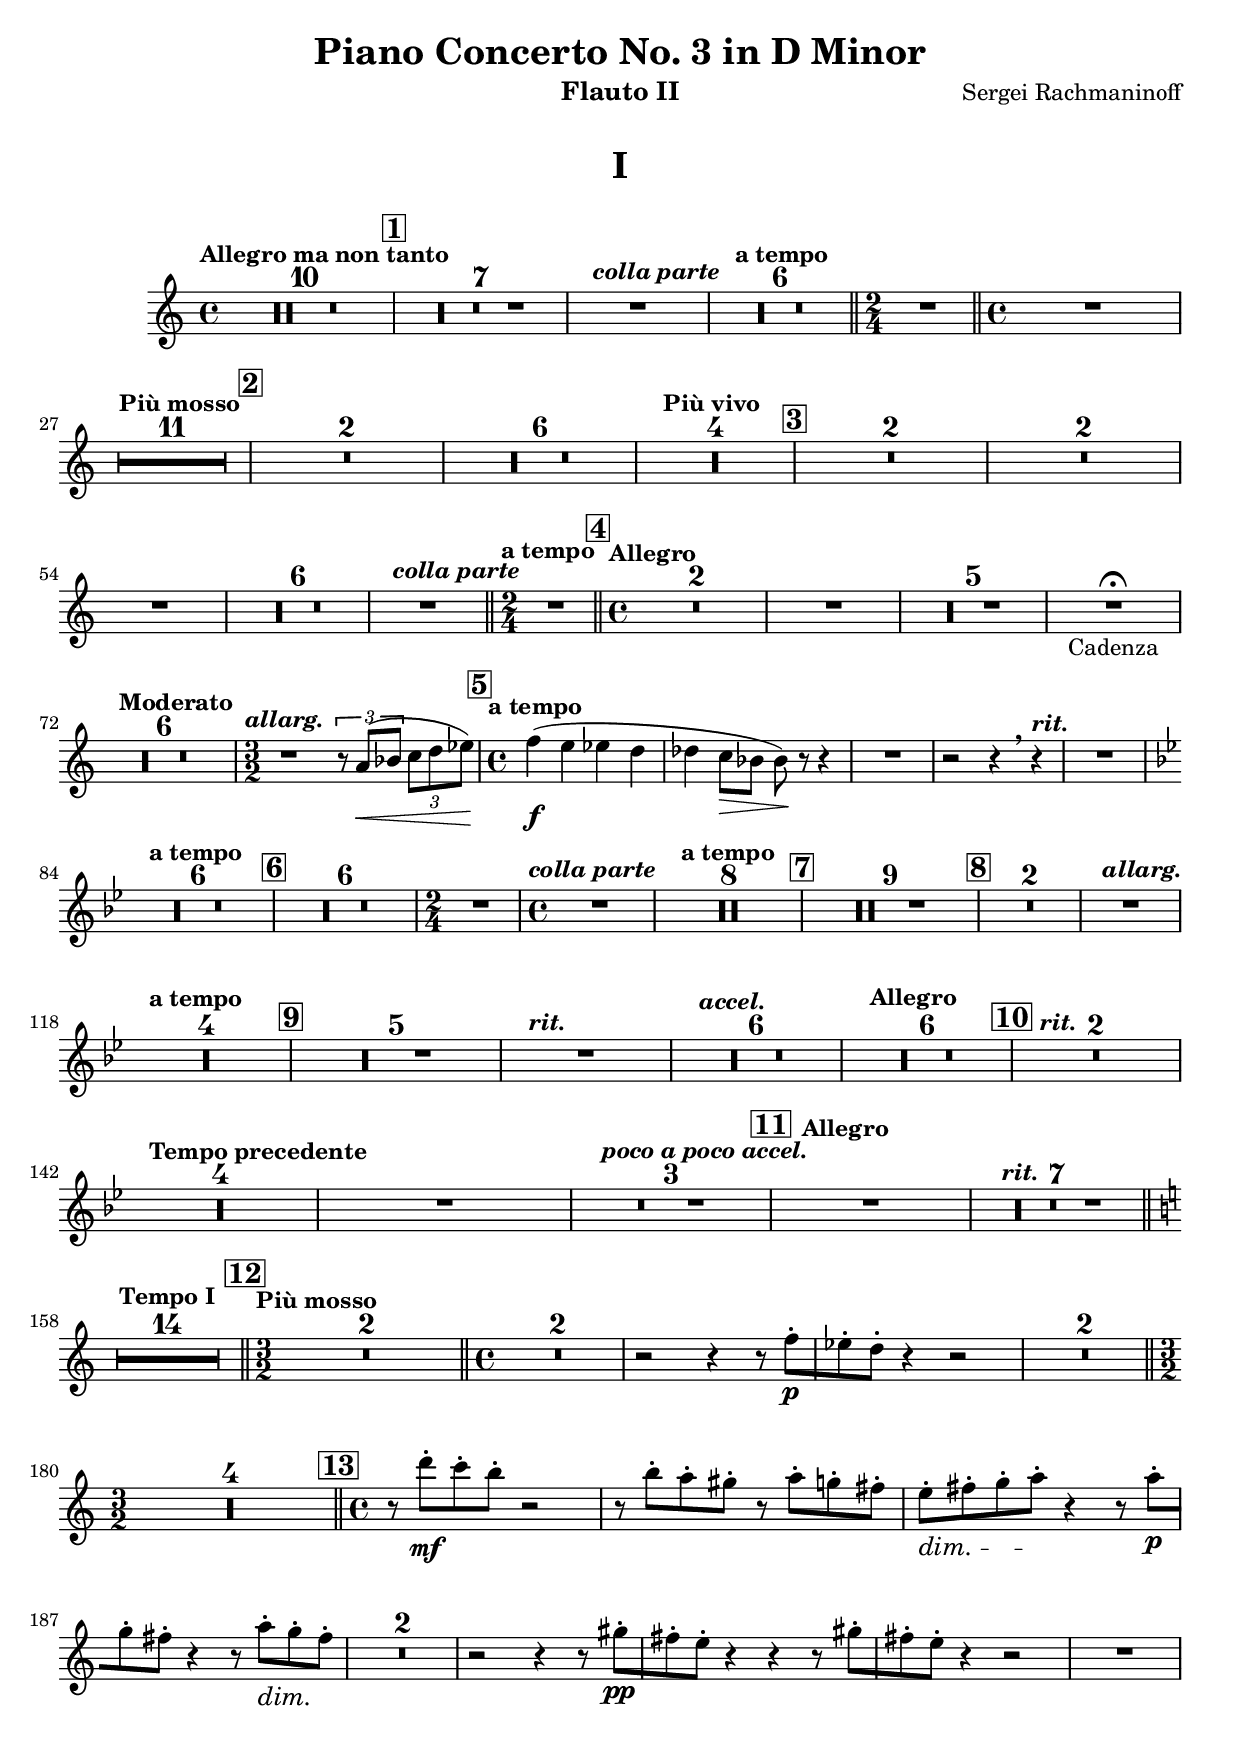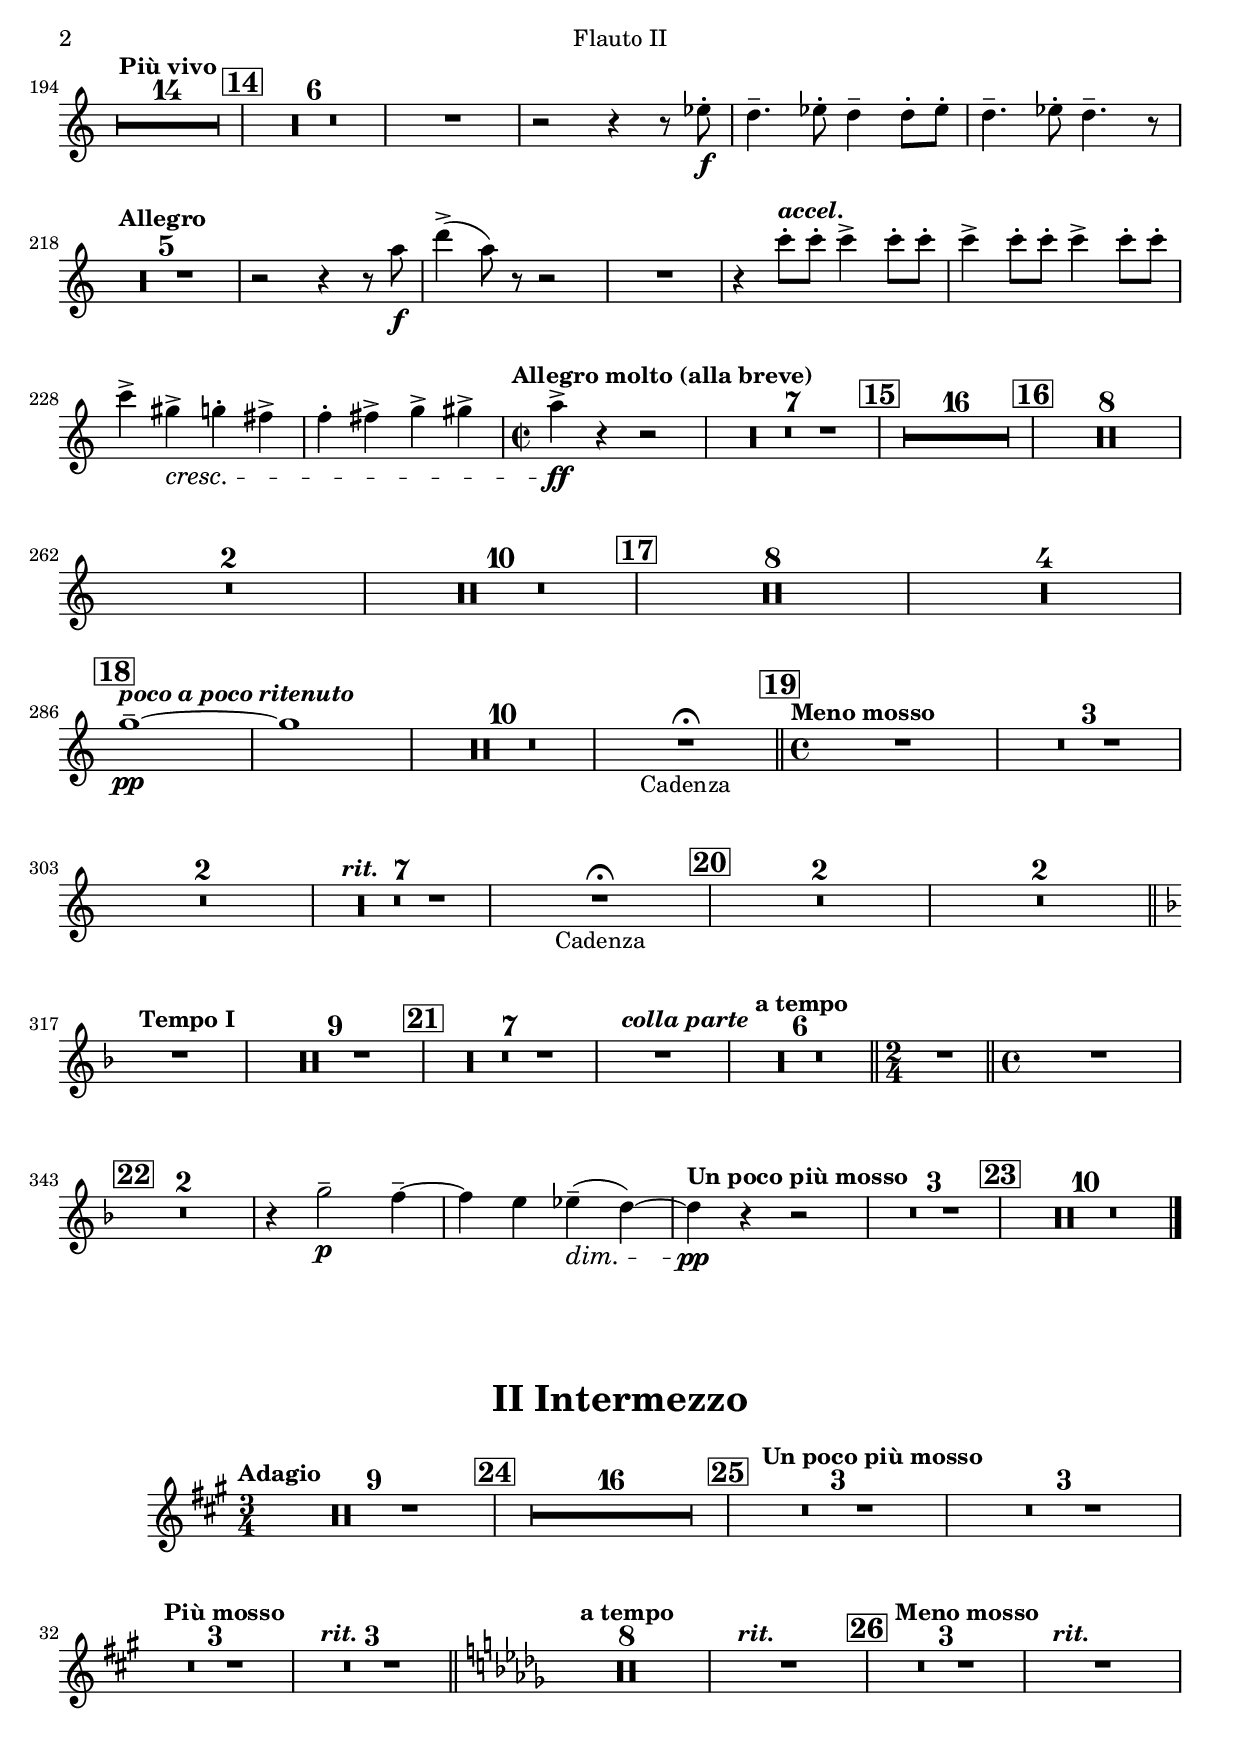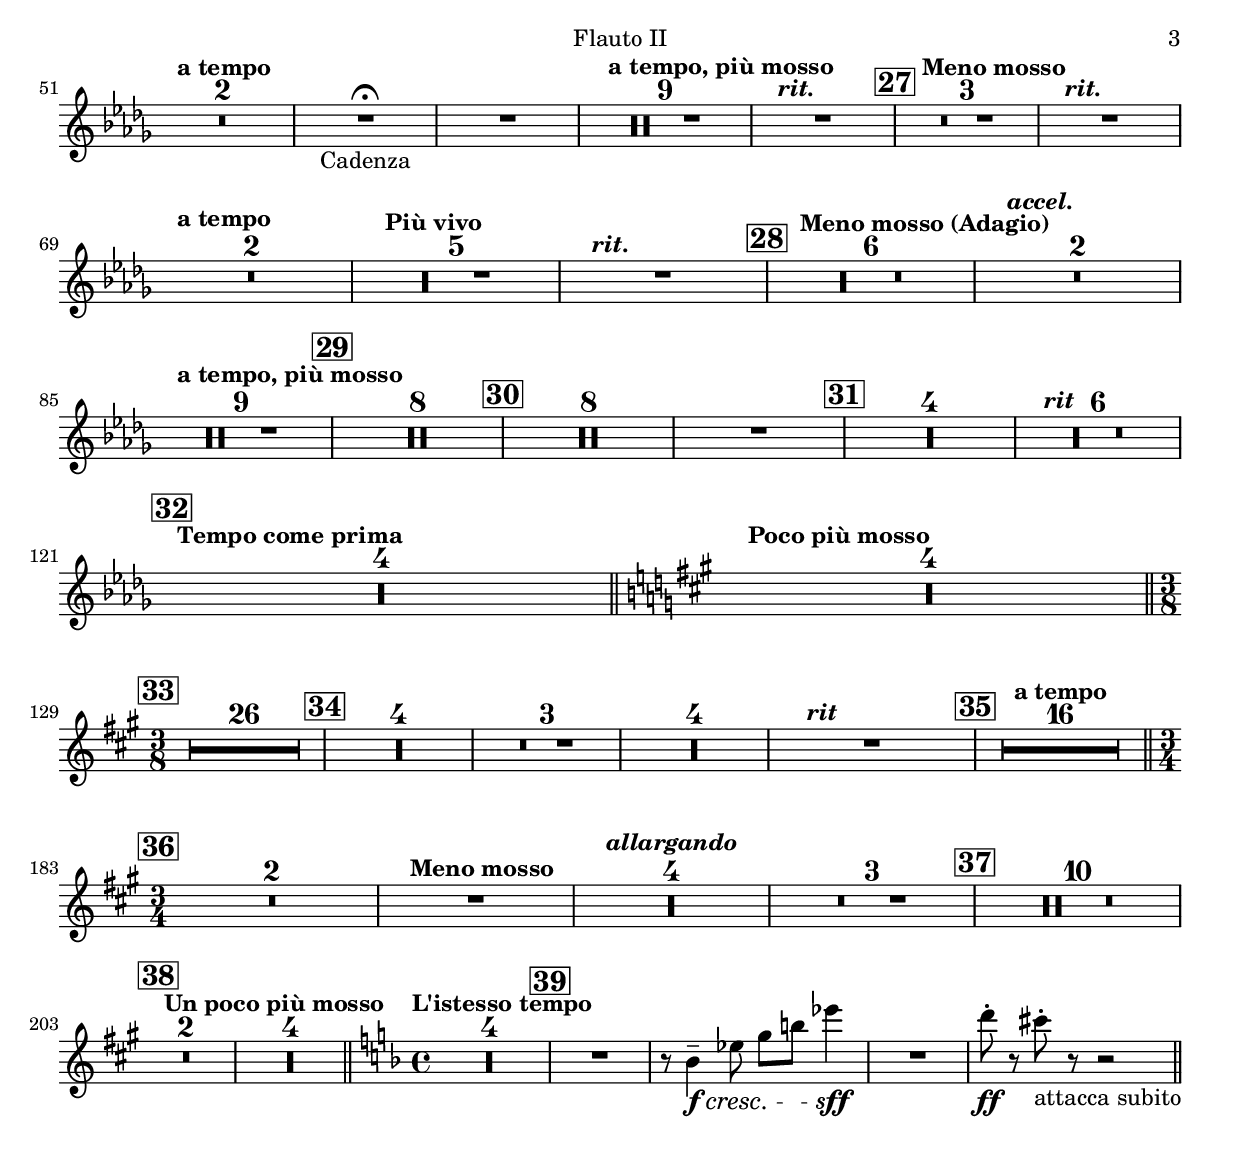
%cues:

\version "2.18.2"

pDolce = \tweak DynamicText.self-alignment-X #LEFT 
  #(make-dynamic-script (markup #:dynamic "p" #:normal-text #:italic "dolce"))


pLeg = \tweak DynamicText.self-alignment-X #LEFT 
  #(make-dynamic-script (markup #:dynamic "p" #:normal-text #:italic "leggiero"))


ppLeg = \tweak DynamicText.self-alignment-X #LEFT 
  #(make-dynamic-script (markup #:dynamic "pp" #:normal-text #:italic "leggiero"))

\language "english"

mbreak={\break}
mpbreak={\pageBreak}
\header{
  title = "Piano Concerto No. 3 in D Minor"
  opus = "Opus 30"
  composer = "Sergei Rachmaninoff"
  instrument = "Flauto II"
}
\paper{
  print-all-headers=##t}

FlTwoI=\relative c'{
  \clef treble
  \time 4/4
  \tempo "Allegro ma non tanto"
  R1 * 10 \mark\default |
  R1 * 7 |
  \tempo\markup{\italic "colla parte"} R1 |
  \tempo "a tempo" R1 * 6 \bar "||"
  \time 2/4 R2 \bar "||"
  \time 4/4 R1 \mbreak |
  \tempo "Più mosso" R1 * 11 \mark\default |
  %\cueDuring #"OboeOne" #UP
  {R1 * 2} |
  R1 * 6 |
  \tempo "Più vivo" R1 * 4 \mark\default |
  R1 * 2 |
  %\cueDuring #"FluteOne" #UP
  {R1 * 2 \mbreak | R1 } |
  R1 * 6 |
  \tempo\markup{\italic "colla parte"} R1 \bar "||"
  \time 2/4 \tempo "a tempo" R2 \mark\default \bar "||"
  \time 4/4 \tempo "Allegro" R1 * 2 |
  %\cueDuring #"FluteOne" #UP
  {R1} |
  R1 * 5 |
  R1^\fermataMarkup_"Cadenza" 
  %slip cadenza
  \mbreak |
  \tempo "Moderato" R1 * 6 |
  \time 3/2 \tempo\markup{\italic "allarg."}
  %\cueDuring #"FluteOne" #UP
  {r1} \tuplet 3/2 4 {r8 a'\<( bf c[ d ef])} \mark\default |
  \time 4/4 \tempo "a tempo" f4(\f e ef d | df c8\> bf bf\!) r r4 |
  R1 | r2 r4\breathe \tempo\markup {\italic "rit."} r4 | R1\mbreak |
  \key g \minor \tempo "a tempo" R1 * 6 \mark\default | 
  R1 * 6 | \time 2/4 R2 |
  \time 4/4 \tempo\markup{\italic "colla parte"} R1 |
  \tempo "a tempo" R1 * 8 \mark\default |
  R1 * 9 \mark\default |
  R1 * 2 | \tempo\markup{\italic "allarg."} R1 \mbreak |
  \tempo "a tempo" R1 * 4 \mark\default |
  R1 * 5 |
  \tempo\markup{\italic "rit."} R1 |
  \tempo\markup{\italic "accel."} R1 * 6 |
  \tempo "Allegro" R1 * 6 \mark\default |
  \tempo\markup{\italic "rit."} R1 * 2 \mbreak |
  \tempo "Tempo precedente" R1 * 4 |
  %\cueDuring #"FluteOne" #UP
  {R1 | \tempo\markup{\italic "poco a poco accel."} R1 * 3 \mark\default | \tempo "Allegro" R1} |
  \tempo\markup{\italic "rit."} R1 * 7 \mbreak \bar "||"
  \key a \minor
  \tempo "Tempo I" R1 * 14 \mark\default \bar "||"
  \time 3/2 \tempo "Più mosso" R1. * 2 \bar "||"
  \time 4/4 %cueDuringWithClef #"BsnOne" #UP #"bass"
  {R1 * 2 | r2}
  r4 r8 f'-.[\p | ef-. d-.] r4 r2 | R1 * 2 \mbreak \bar "||"
  \time 3/2 R1. * 4 \mark\default \bar "||"
  \time 4/4 r8 d'-.\mf c-. b-. r2 |
  r8 b-. a-. gs-. r a-. g-. fs-. |
  e-.\dim fs-. g-. a-.\! r4 r8 a-.[\p \mbreak |
  g-. fs-.] r4 r8 a-.\dim g-. fs-.\! |
  R1 * 2 |
  r2 r4 r8 gs-.\pp[ |
  fs-. e-.] r4 r r8 gs-.[ |
  fs-. e-.] r4 r2 | R1 \mpbreak |
  \tempo "Più vivo" R1 * 14 \mark\default |
  R1 * 6 |
  %\cueDuring #"OboeOne" #DOWN
  {R1 | r2 r4 }
  r8 ef-.\f |
  d4.-- ef8-. d4-- d8-. ef-. |
  d4.-- ef8-. d4.-- r8 \mbreak |
  \tempo "Allegro" R1 * 5 |
  r2 r4 r8 a'\f | d4->( a8) r r2 | R1 |
  r4\tempo\markup{\italic "accel."} c8-. c-. c4-> c8-. c-. |
  c4-> c8-. c-. c4-> c8-. c-. \mbreak |
  c4-> gs->\cresc g-. fs-> | f-. fs-> g-> gs-> |
  \time 2/2 \tempo "Allegro molto (alla breve)" a->\ff r r2 |
  R1 * 7 \mark\default |
  R1 * 16 \mark\default |
  R1 * 8 \mbreak |
  %\cueDuring #"FluteOne" #UP
  {R1 * 2 }
  R1 * 10 \mark\default |
  R1 * 8 |
  %\cueDuring #"Piano" #DOWN
  {R1 * 4} \mark\default \mbreak |
  \tempo\markup{\italic "poco a poco ritenuto"}
  g1--\pp~ | g | R1 * 10 | R1^\fermataMarkup_"Cadenza"
  % skip cadenza
  \mark\default \bar "||"
  \time 4/4 \tempo "Meno mosso" R1 |
  %\cueDuring #"FluteOne" #UP
  {R1 * 3 \mbreak | R1 * 2 } |
  \tempo\markup{\italic "rit."} R1 * 7 |
  R1^\fermataMarkup_"Cadenza"
  % skip cadenza
  \mark\default |
  R1 * 2 |
  %\cueDuring #"HrnOne" #DOWN
  {R1 * 2 \mbreak \bar "||" \key d\minor \tempo "Tempo I" R1 }|
  R1 * 9 \mark\default |
  R1 * 7 |
  \tempo\markup{\italic "colla parte"} R1 |
  \tempo "a tempo" R1 * 6 \bar "||"
  \time 2/4 R2 \bar "||"
  \time 4/4 R1 \mark\default \mbreak |
  %\cueDuring #"FluteOne" #UP
  {R1 * 2 | r4 }
  g2--\p f4--~ |
  f e ef--(\dim d)~ |
  \tempo "Un poco più mosso" d\pp r r2 | R1 * 3 \mark\default |
  R1 * 10 \bar "|."
 
} 

FlTwoII = \relative c'{
  \clef treble
  \key fs \minor
  \time 3/4
  \tempo "Adagio"
  R2. * 9 \mark #24 |
  R2. * 16 \mark\default
  \tempo "Un poco più mosso"
  %\cueDuring #"FluteOne #UP
  {R2. * 3} |
  R2. * 3 \mbreak |
  \tempo "Più mosso" R2. * 3 |
  \tempo\markup{\italic "rit."} R2. * 3 \bar "||"
  \key bf \minor \tempo "a tempo" R2. * 8 |
  \tempo\markup{\italic "rit."} R2. \mark\default |
  \tempo "Meno mosso" R2. * 3 |
  \tempo\markup{\italic "rit."} R2. \mpbreak |
  \tempo "a tempo" R2. * 2 |
  %skip cadenza
  R2.^\fermataMarkup_"Cadenza" |
  R2. |
  \tempo "a tempo, più mosso" R2. * 9 |
  \tempo\markup{\italic "rit."} R2. \mark\default |
  \tempo "Meno mosso" R2. * 3 |
  \tempo\markup{\italic "rit."} R2. \mbreak |
  \tempo "a tempo" R2. * 2 |
  \tempo "Più vivo" R2. * 5 |
   \tempo\markup{\italic "rit."} R2. \mark\default |
  \tempo "Meno mosso (Adagio)" R2. * 6 |
  \tempo\markup{\italic "accel."} R2. * 2 \mbreak |
  \tempo "a tempo, più mosso" R2. * 9 \mark\default |
  R2. * 8 \mark\default |
  R2. * 8 |
  %\cueDuring #"OboeOne" #UP
  {R2. \mark\default | R2. * 4 } |
  \tempo\markup{\italic "rit"} R2. * 6 \mark\default \mbreak |
  \tempo "Tempo come prima" R2. * 4 \bar "||"
  \key fs \minor \tempo "Poco più mosso"
   %\cueDuring #"FluteOne #UP
  {R2. * 4} \mbreak \mark\default \bar "||"
  \time 3/8 R4. * 26 \mark\default |
  R4. * 4 |
  %\cueDuring #"FluteOne #UP
  {R4. * 3} |
  R4. * 4 |
  \tempo \markup{\italic "rit"} R4. \mark\default |
  \tempo "a tempo" R4. * 16 \mark\default \mbreak \bar "||"
  \time 3/4 R2. * 2 |
  \tempo "Meno mosso"
  %\cueDuring #"FluteOne #UP
  {R2. | \tempo\markup{\italic "allargando"} R2. * 4 } |
  R2. * 3 \mark\default |
  R2. * 10 \mark\default \mbreak |
  \tempo "Un poco più mosso"
  %\cueDuring #"FluteOne #UP
  {R2. * 2} |
  R2. * 4 \bar "||"
  \time 4/4 \key d\minor \tempo "L'istesso tempo"
  R1 * 4 \mark\default |
  R1 | r8 bf'4\f\cresc-- ef8 g b ef4\sff |
  R1 |
  d8-.\ff r cs-._"attacca subito" r r2 \mbreak \bar "||"
} 

FlTwoIII = \relative c' {
}

\markup{ \vspace #1 }
\score{
 
 \new Staff {
   \set Score.markFormatter = #format-mark-box-numbers
   \compressFullBarRests \FlTwoI}
  \header{title="I"
          composer = ##f
        opus=##f
      instrument=##f}

}

\markup{ \vspace #1 }
\score{
 
 \new Staff {
   \set Score.markFormatter = #format-mark-box-numbers
   \compressFullBarRests \FlTwoII}
  \header{title="II Intermezzo"
          composer = ##f
        opus=##f
      instrument=##f}

}

\markup{ \vspace #1 }
\score{
 
 \new Staff {
   \set Score.markFormatter = #format-mark-box-numbers
   \compressFullBarRests \FlTwoIII}
  \header{title="III Finale"
          composer = ##f
        opus=##f
      instrument=##f}

}


